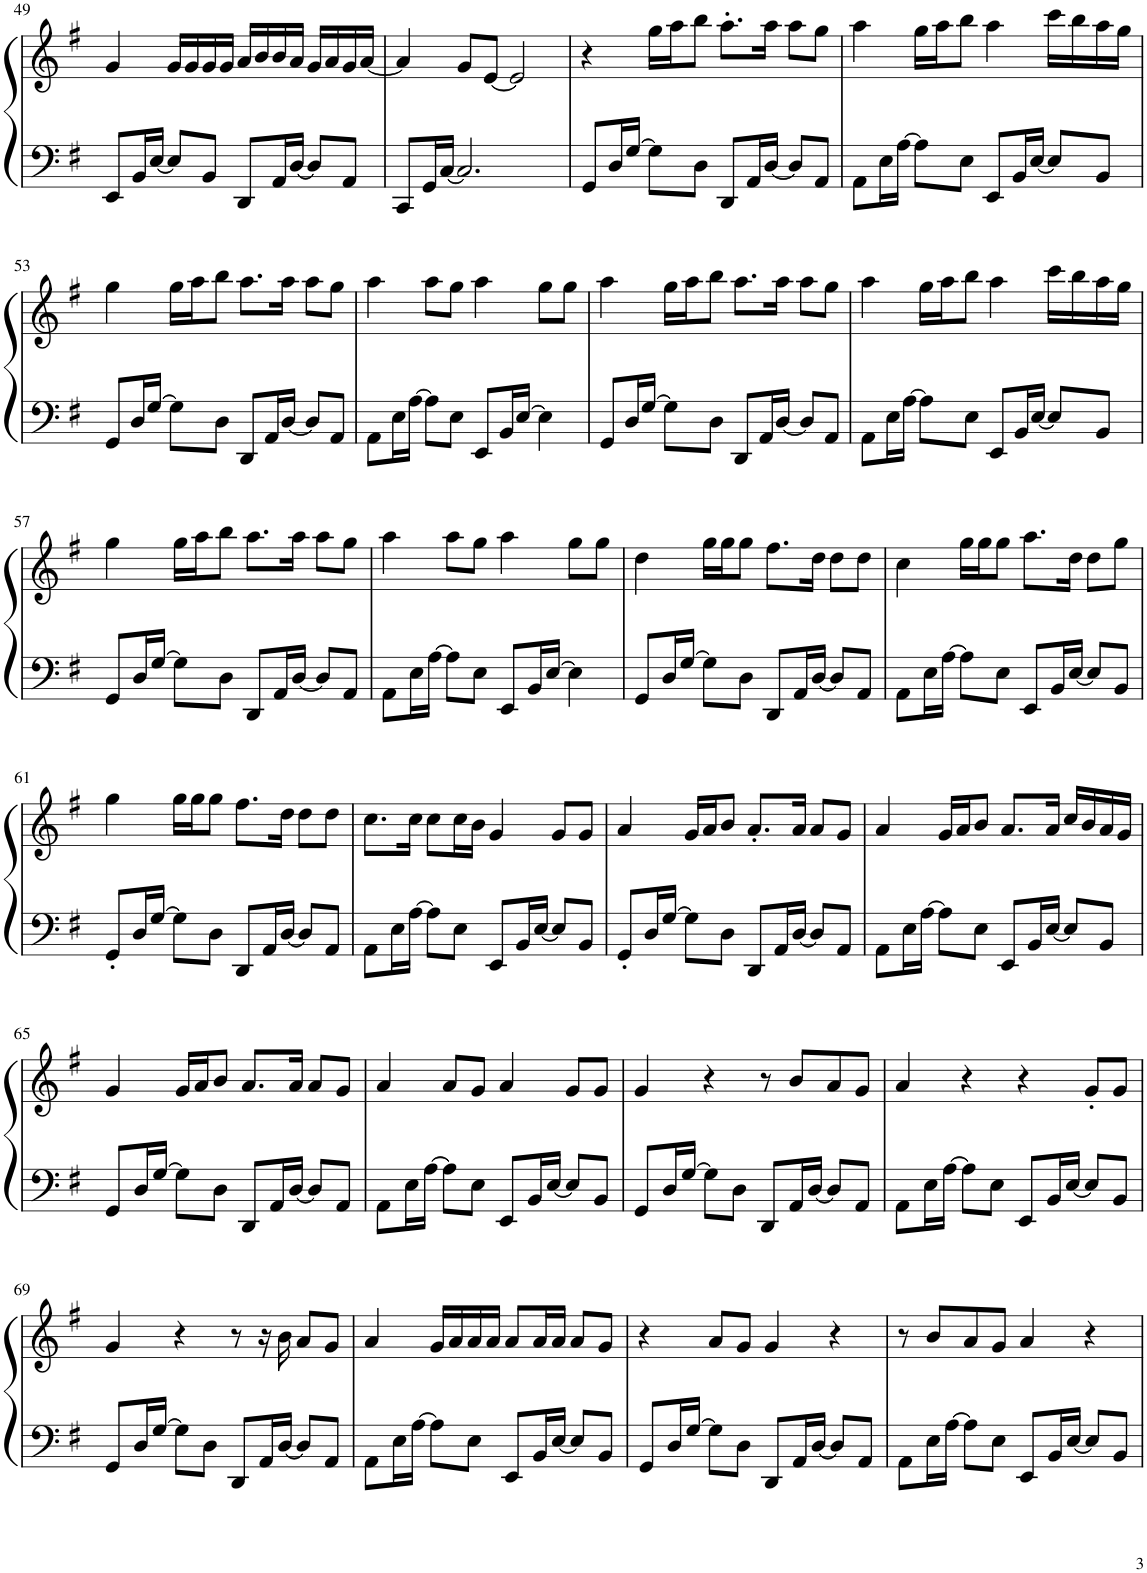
**kern	**kern
*part1	*part1
*staff2	*staff1
*I"Grand Piano, Right Hand	*
*I'Pno	*
!!LO:PB:g=z
*clefF4	*clefG2
*k[f#]	*k[f#]
*M4/4	*M4/4
=49	=49
8EE/L	4g/
16BB/L	.
[16E/JJ	.
8E/L]	16g/LL
.	16g/
8BB/J	16g/
.	16g/JJ
8DD/L	16a/LL
.	16b/
16AA/L	16b/
[16D/JJ	16a/JJ
8D/L]	16g/LL
.	16a/
8AA/J	16g/
.	[16a/JJ
=50	=50
8CC/L	4a/]
16GG/L	.
[16C/JJ	.
2.C/]	8g/L
.	[8e/J
.	2e/]
=51	=51
8GG/L	4r
16D/L	.
[16G/JJ	.
8G\L]	16gg\LL
.	16aa\J
8D\J	8bb\J
8DD/L	8.aa'\L
16AA/L	.
[16D/JJ	16aa\Jk
8D/L]	8aa\L
8AA/J	8gg\J
=52	=52
8AA\L	4aa\
16E\L	.
[16A\JJ	.
8A\L]	16gg\LL
.	16aa\J
8E\J	8bb\J
8EE/L	4aa\
16BB/L	.
[16E/JJ	.
8E/L]	16ccc\LL
.	16bb\
8BB/J	16aa\
.	16gg\JJ
!!LO:LB:g=z
=53	=53
8GG/L	4gg\
16D/L	.
[16G/JJ	.
8G\L]	16gg\LL
.	16aa\J
8D\J	8bb\J
8DD/L	8.aa\L
16AA/L	.
[16D/JJ	16aa\Jk
8D/L]	8aa\L
8AA/J	8gg\J
=54	=54
8AA\L	4aa\
16E\L	.
[16A\JJ	.
8A\L]	8aa\L
8E\J	8gg\J
8EE/L	4aa\
16BB/L	.
[16E/JJ	.
4E\]	8gg\L
.	8gg\J
=55	=55
8GG/L	4aa\
16D/L	.
[16G/JJ	.
8G\L]	16gg\LL
.	16aa\J
8D\J	8bb\J
8DD/L	8.aa\L
16AA/L	.
[16D/JJ	16aa\Jk
8D/L]	8aa\L
8AA/J	8gg\J
=56	=56
8AA\L	4aa\
16E\L	.
[16A\JJ	.
8A\L]	16gg\LL
.	16aa\J
8E\J	8bb\J
8EE/L	4aa\
16BB/L	.
[16E/JJ	.
8E/L]	16ccc\LL
.	16bb\
8BB/J	16aa\
.	16gg\JJ
!!LO:LB:g=z
=57	=57
8GG/L	4gg\
16D/L	.
[16G/JJ	.
8G\L]	16gg\LL
.	16aa\J
8D\J	8bb\J
8DD/L	8.aa\L
16AA/L	.
[16D/JJ	16aa\Jk
8D/L]	8aa\L
8AA/J	8gg\J
=58	=58
8AA\L	4aa\
16E\L	.
[16A\JJ	.
8A\L]	8aa\L
8E\J	8gg\J
8EE/L	4aa\
16BB/L	.
[16E/JJ	.
4E\]	8gg\L
.	8gg\J
=59	=59
8GG/L	4dd\
16D/L	.
[16G/JJ	.
8G\L]	16gg\LL
.	16gg\J
8D\J	8gg\J
8DD/L	8.ff#\L
16AA/L	.
[16D/JJ	16dd\Jk
8D/L]	8dd\L
8AA/J	8dd\J
=60	=60
8AA\L	4cc\
16E\L	.
[16A\JJ	.
8A\L]	16gg\LL
.	16gg\J
8E\J	8gg\J
8EE/L	8.aa\L
16BB/L	.
[16E/JJ	16dd\Jk
8E/L]	8dd\L
8BB/J	8gg\J
!!LO:LB:g=z
=61	=61
8GG'/L	4gg\
16D/L	.
[16G/JJ	.
8G\L]	16gg\LL
.	16gg\J
8D\J	8gg\J
8DD/L	8.ff#\L
16AA/L	.
[16D/JJ	16dd\Jk
8D/L]	8dd\L
8AA/J	8dd\J
=62	=62
8AA\L	8.cc\L
16E\L	.
[16A\JJ	16cc\Jk
8A\L]	8cc\L
8E\J	16cc\L
.	16b\JJ
8EE/L	4g/
16BB/L	.
[16E/JJ	.
8E/L]	8g/L
8BB/J	8g/J
=63	=63
8GG'/L	4a/
16D/L	.
[16G/JJ	.
8G\L]	16g/LL
.	16a/J
8D\J	8b/J
8DD/L	8.a'/L
16AA/L	.
[16D/JJ	16a/Jk
8D/L]	8a/L
8AA/J	8g/J
=64	=64
8AA\L	4a/
16E\L	.
[16A\JJ	.
8A\L]	16g/LL
.	16a/J
8E\J	8b/J
8EE/L	8.a/L
16BB/L	.
[16E/JJ	16a/Jk
8E/L]	16cc/LL
.	16b/
8BB/J	16a/
.	16g/JJ
!!LO:LB:g=z
=65	=65
8GG/L	4g/
16D/L	.
[16G/JJ	.
8G\L]	16g/LL
.	16a/J
8D\J	8b/J
8DD/L	8.a/L
16AA/L	.
[16D/JJ	16a/Jk
8D/L]	8a/L
8AA/J	8g/J
=66	=66
8AA\L	4a/
16E\L	.
[16A\JJ	.
8A\L]	8a/L
8E\J	8g/J
8EE/L	4a/
16BB/L	.
[16E/JJ	.
8E/L]	8g/L
8BB/J	8g/J
=67	=67
8GG/L	4g/
16D/L	.
[16G/JJ	.
8G\L]	4r
8D\J	.
8DD/L	8r
16AA/L	8b/L
[16D/JJ	.
8D/L]	8a/
8AA/J	8g/J
=68	=68
8AA\L	4a/
16E\L	.
[16A\JJ	.
8A\L]	4r
8E\J	.
8EE/L	4r
16BB/L	.
[16E/JJ	.
8E/L]	8g'/L
8BB/J	8g/J
!!LO:LB:g=z
=69	=69
8GG/L	4g/
16D/L	.
[16G/JJ	.
8G\L]	4r
8D\J	.
8DD/L	8r
16AA/L	16r
[16D/JJ	16b\
8D/L]	8a/L
8AA/J	8g/J
=70	=70
8AA\L	4a/
16E\L	.
[16A\JJ	.
8A\L]	16g/LL
.	16a/
8E\J	16a/
.	16a/JJ
8EE/L	8a/L
16BB/L	16a/L
[16E/JJ	16a/JJ
8E/L]	8a/L
8BB/J	8g/J
=71	=71
8GG/L	4r
16D/L	.
[16G/JJ	.
8G\L]	8a/L
8D\J	8g/J
8DD/L	4g/
16AA/L	.
[16D/JJ	.
8D/L]	4r
8AA/J	.
=72	=72
8AA\L	8r
16E\L	8b/L
[16A\JJ	.
8A\L]	8a/
8E\J	8g/J
8EE/L	4a/
16BB/L	.
[16E/JJ	.
8E/L]	4r
8BB/J	.
=	=
*-	*-
